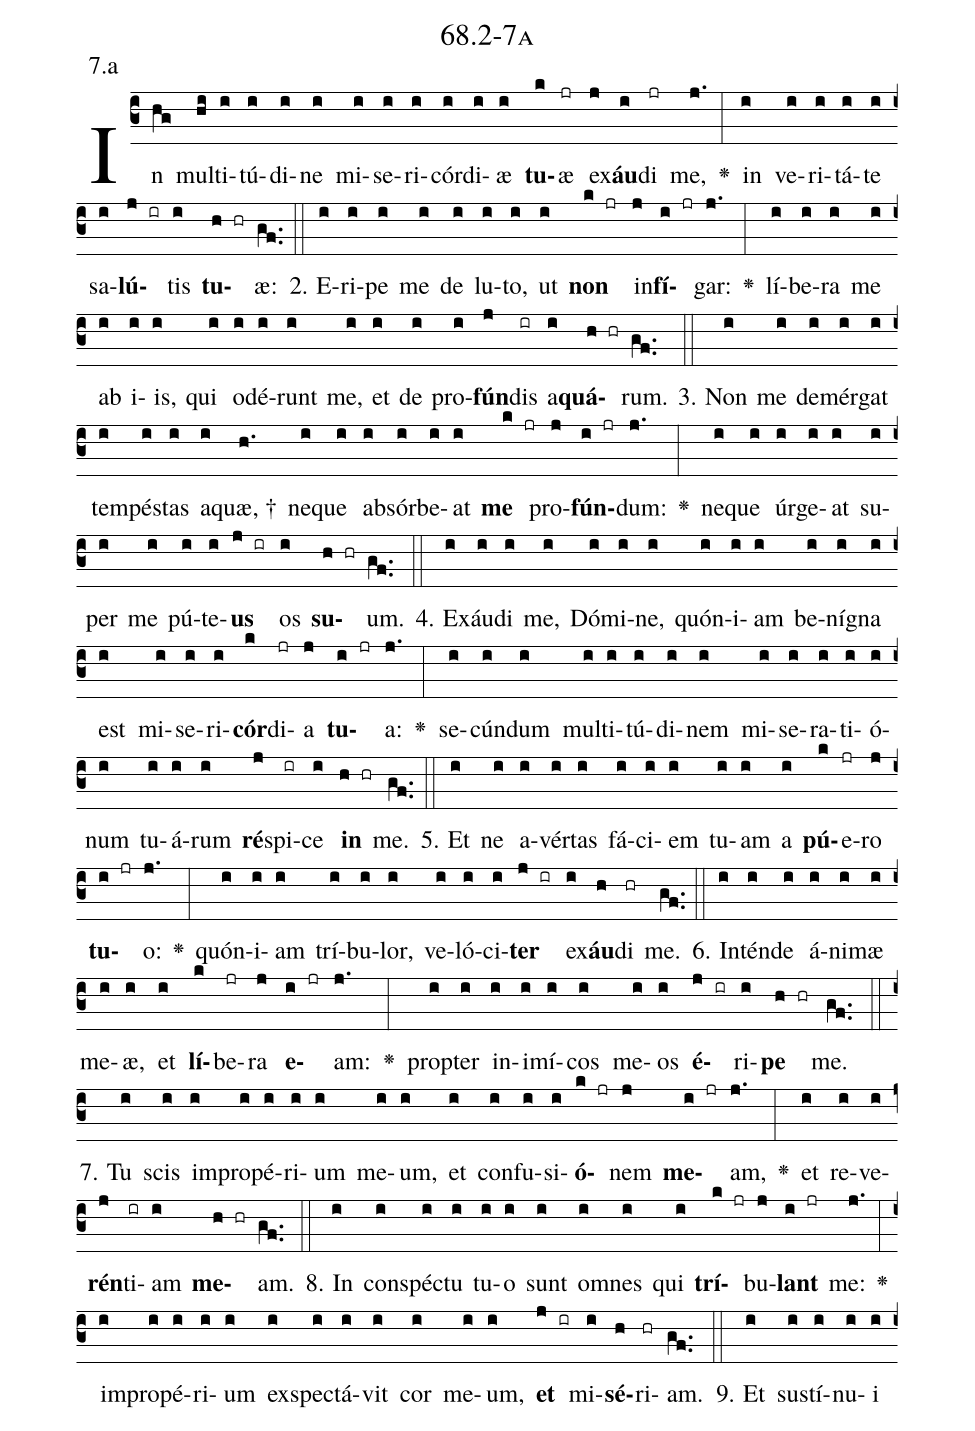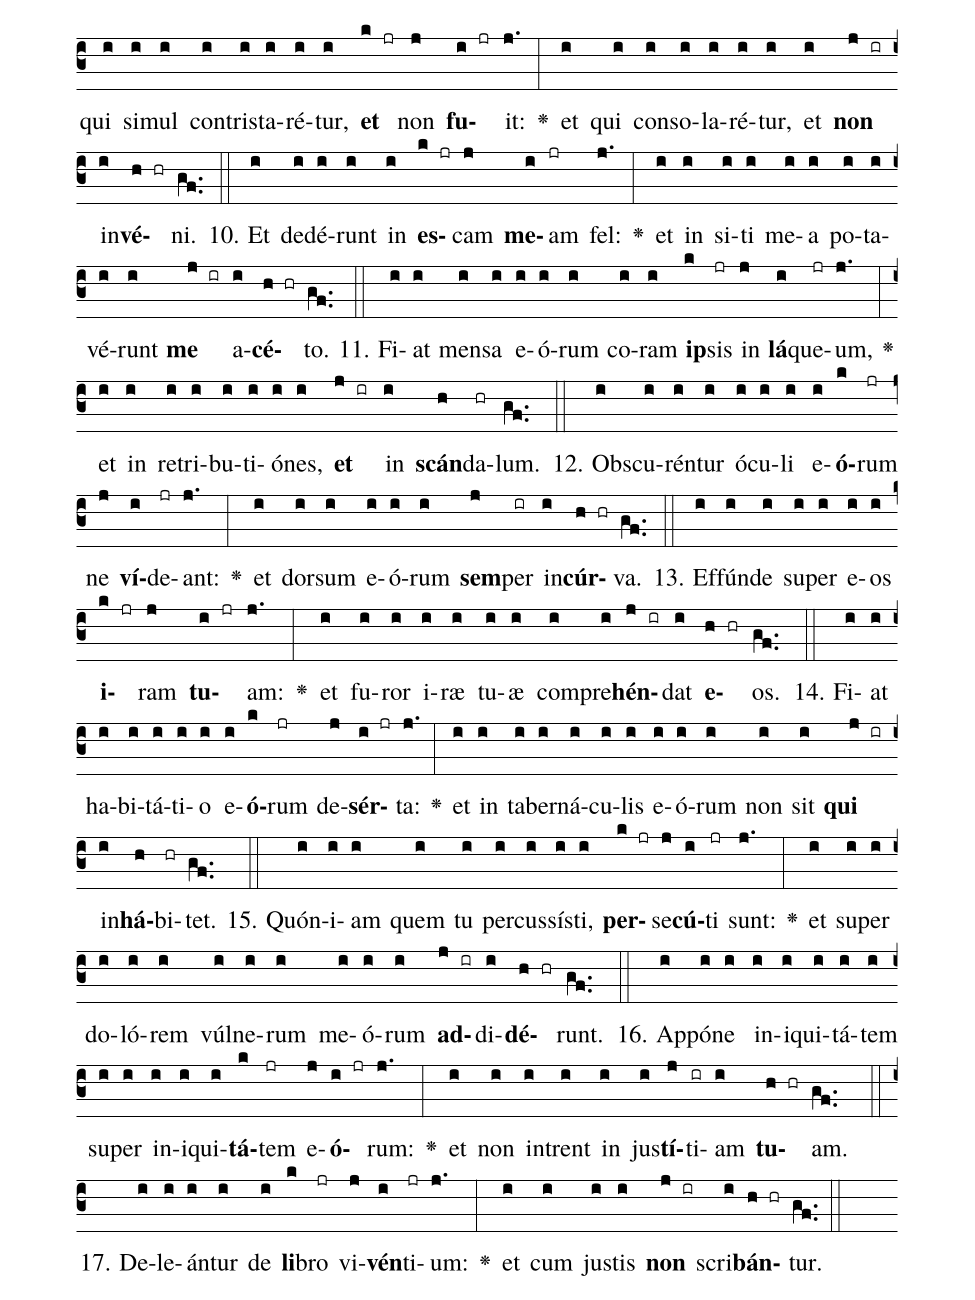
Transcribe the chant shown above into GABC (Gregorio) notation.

name: 68.2-7a;
annotation: 7.a;
%%
(c3)In(hg) mul(hi)ti(i)tú(i)di(i)ne(i) mi(i)se(i)ri(i)cór(i)di(i)æ(i) <b>tu</b>(k)æ(jr) ex(j)<b>áu</b>(i)di(jr) me,(j.) <v>\greheightstar</v>(:) in(i) ve(i)ri(i)tá(i)te(i) sa(i)<b>lú</b>(j ir)tis(i) <b>tu</b>(h hr)æ:(gf..) (::)
2. E(i)ri(i)pe(i) me(i) de(i) lu(i)to,(i) ut(i) <b>non</b>(k jr) in(j)<b>fí</b>(i jr)gar:(j.) <v>\greheightstar</v>(:) lí(i)be(i)ra(i) me(i) ab(i) i(i)is,(i) qui(i) o(i)dé(i)runt(i) me,(i) et(i) de(i) pro(i)<b>fún</b>(j)dis(ir) a(i)<b>quá</b>(h hr)rum.(gf..) (::)
3. Non(i) me(i) de(i)mér(i)gat(i) tem(i)pés(i)tas(i) a(i)quæ, †(h.) ne(i)que(i) ab(i)sór(i)be(i)at(i) <b>me</b>(k jr) pro(j)<b>fún</b>(i jr)dum:(j.) <v>\greheightstar</v>(:) ne(i)que(i) úr(i)ge(i)at(i) su(i)per(i) me(i) pú(i)te(i)<b>us</b>(j ir) os(i) <b>su</b>(h hr)um.(gf..) (::)
4. Ex(i)áu(i)di(i) me,(i) Dó(i)mi(i)ne,(i) quón(i)i(i)am(i) be(i)ní(i)gna(i) est(i) mi(i)se(i)ri(i)<b>cór</b>(k)di(jr)a(j) <b>tu</b>(i jr)a:(j.) <v>\greheightstar</v>(:) se(i)cún(i)dum(i) mul(i)ti(i)tú(i)di(i)nem(i) mi(i)se(i)ra(i)ti(i)ó(i)num(i) tu(i)á(i)rum(i) <b>ré</b>(j)spi(ir)ce(i) <b>in</b>(h hr) me.(gf..) (::)
5. Et(i) ne(i) a(i)vér(i)tas(i) fá(i)ci(i)em(i) tu(i)am(i) a(i) <b>pú</b>(k)e(jr)ro(j) <b>tu</b>(i jr)o:(j.) <v>\greheightstar</v>(:) quón(i)i(i)am(i) trí(i)bu(i)lor,(i) ve(i)ló(i)ci(i)<b>ter</b>(j ir) ex(i)<b>áu</b>(h)di(hr) me.(gf..) (::)
6. In(i)tén(i)de(i) á(i)ni(i)mæ(i) me(i)æ,(i) et(i) <b>lí</b>(k)be(jr)ra(j) <b>e</b>(i jr)am:(j.) <v>\greheightstar</v>(:) prop(i)ter(i) in(i)i(i)mí(i)cos(i) me(i)os(i) <b>é</b>(j ir)ri(i)<b>pe</b>(h hr) me.(gf..) (::)
7. Tu(i) scis(i) im(i)pro(i)pé(i)ri(i)um(i) me(i)um,(i) et(i) con(i)fu(i)si(i)<b>ó</b>(k jr)nem(j) <b>me</b>(i jr)am,(j.) <v>\greheightstar</v>(:) et(i) re(i)ve(i)<b>rén</b>(j)ti(ir)am(i) <b>me</b>(h hr)am.(gf..) (::)
8. In(i) con(i)spéc(i)tu(i) tu(i)o(i) sunt(i) om(i)nes(i) qui(i) <b>trí</b>(k jr)bu(j)<b>lant</b>(i jr) me:(j.) <v>\greheightstar</v>(:) im(i)pro(i)pé(i)ri(i)um(i) ex(i)spec(i)tá(i)vit(i) cor(i) me(i)um,(i) <b>et</b>(j ir) mi(i)<b>sé</b>(h)ri(hr)am.(gf..) (::)
9. Et(i) sus(i)tí(i)nu(i)i(i) qui(i) si(i)mul(i) con(i)tris(i)ta(i)ré(i)tur,(i) <b>et</b>(k jr) non(j) <b>fu</b>(i jr)it:(j.) <v>\greheightstar</v>(:) et(i) qui(i) con(i)so(i)la(i)ré(i)tur,(i) et(i) <b>non</b>(j ir) in(i)<b>vé</b>(h hr)ni.(gf..) (::)
10. Et(i) de(i)dé(i)runt(i) in(i) <b>es</b>(k jr)cam(j) <b>me</b>(i)am(jr) fel:(j.) <v>\greheightstar</v>(:) et(i) in(i) si(i)ti(i) me(i)a(i) po(i)ta(i)vé(i)runt(i) <b>me</b>(j ir) a(i)<b>cé</b>(h hr)to.(gf..) (::)
11. Fi(i)at(i) men(i)sa(i) e(i)ó(i)rum(i) co(i)ram(i) <b>ip</b>(k)sis(jr) in(j) <b>lá</b>(i)que(jr)um,(j.) <v>\greheightstar</v>(:) et(i) in(i) re(i)tri(i)bu(i)ti(i)ó(i)nes,(i) <b>et</b>(j ir) in(i) <b>scán</b>(h)da(hr)lum.(gf..) (::)
12. Obs(i)cu(i)rén(i)tur(i) ó(i)cu(i)li(i) e(i)<b>ó</b>(k)rum(jr) ne(j) <b>ví</b>(i)de(jr)ant:(j.) <v>\greheightstar</v>(:) et(i) dor(i)sum(i) e(i)ó(i)rum(i) <b>sem</b>(j)per(ir) in(i)<b>cúr</b>(h hr)va.(gf..) (::)
13. Ef(i)fún(i)de(i) su(i)per(i) e(i)os(i) <b>i</b>(k jr)ram(j) <b>tu</b>(i jr)am:(j.) <v>\greheightstar</v>(:) et(i) fu(i)ror(i) i(i)ræ(i) tu(i)æ(i) com(i)pre(i)<b>hén</b>(j ir)dat(i) <b>e</b>(h hr)os.(gf..) (::)
14. Fi(i)at(i) ha(i)bi(i)tá(i)ti(i)o(i) e(i)<b>ó</b>(k)rum(jr) de(j)<b>sér</b>(i jr)ta:(j.) <v>\greheightstar</v>(:) et(i) in(i) ta(i)ber(i)ná(i)cu(i)lis(i) e(i)ó(i)rum(i) non(i) sit(i) <b>qui</b>(j ir) in(i)<b>há</b>(h)bi(hr)tet.(gf..) (::)
15. Quón(i)i(i)am(i) quem(i) tu(i) per(i)cus(i)sís(i)ti,(i) <b>per</b>(k jr)se(j)<b>cú</b>(i)ti(jr) sunt:(j.) <v>\greheightstar</v>(:) et(i) su(i)per(i) do(i)ló(i)rem(i) vúl(i)ne(i)rum(i) me(i)ó(i)rum(i) <b>ad</b>(j ir)di(i)<b>dé</b>(h hr)runt.(gf..) (::)
16. Ap(i)pó(i)ne(i) in(i)i(i)qui(i)tá(i)tem(i) su(i)per(i) in(i)i(i)qui(i)<b>tá</b>(k)tem(jr) e(j)<b>ó</b>(i jr)rum:(j.) <v>\greheightstar</v>(:) et(i) non(i) in(i)trent(i) in(i) jus(i)<b>tí</b>(j)ti(ir)am(i) <b>tu</b>(h hr)am.(gf..) (::)
17. De(i)le(i)án(i)tur(i) de(i) <b>li</b>(k)bro(jr) vi(j)<b>vén</b>(i)ti(jr)um:(j.) <v>\greheightstar</v>(:) et(i) cum(i) jus(i)tis(i) <b>non</b>(j ir) scri(i)<b>bán</b>(h hr)tur.(gf..) (::)
